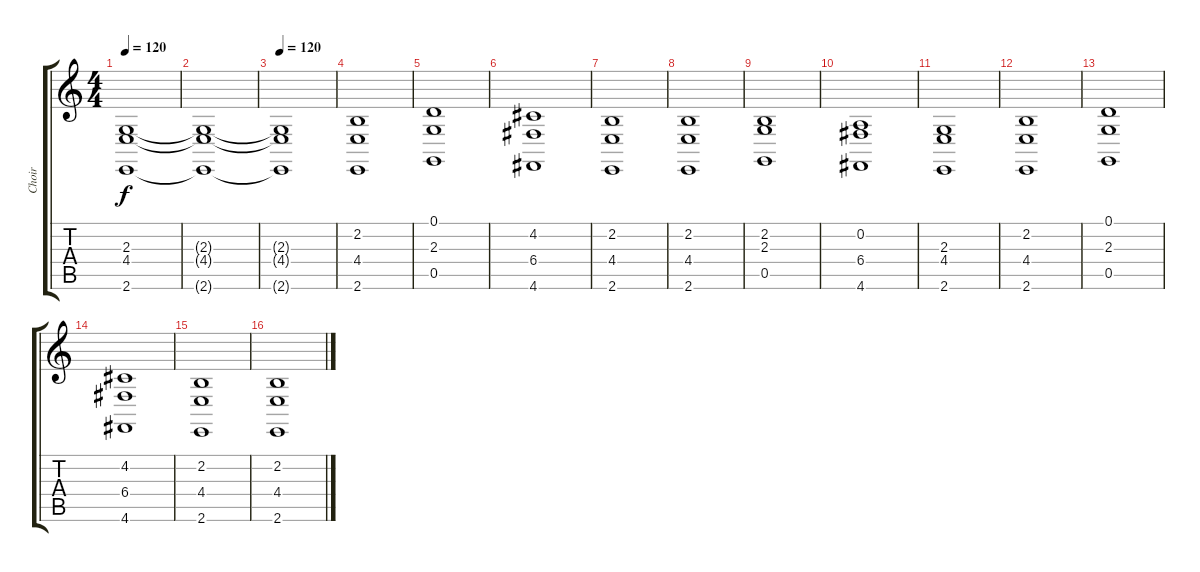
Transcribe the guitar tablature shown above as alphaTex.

\track ("Choir" "Choir") {instrument choiraahs}
\staff {score tabs}
\tuning (D4 A3 F3 C3 G2 D2) {hide}
\ts (4 4)
\tempo 120
\clef g2
\ks c
(2.3 4.4 2.6).1{dy f} |
(2.3{t} 4.4{t} 2.6{t}).1 |
\tempo 120
(2.3{t} 4.4{t} 2.6{t}).1 |
(2.2 4.4 2.6).1 |
(0.1 2.3 0.5).1 |
(4.2 6.4 4.6).1 |
(2.2 4.4 2.6).1 |
(2.2 4.4 2.6).1 |
(2.2 2.3 0.5).1 |
(0.2 6.4 4.6).1 |
(2.3 4.4 2.6).1 |
(2.2 4.4 2.6).1 |
(0.1 2.3 0.5).1 |
(4.2 6.4 4.6).1 |
(2.2 4.4 2.6).1 |
(2.2 4.4 2.6).1
